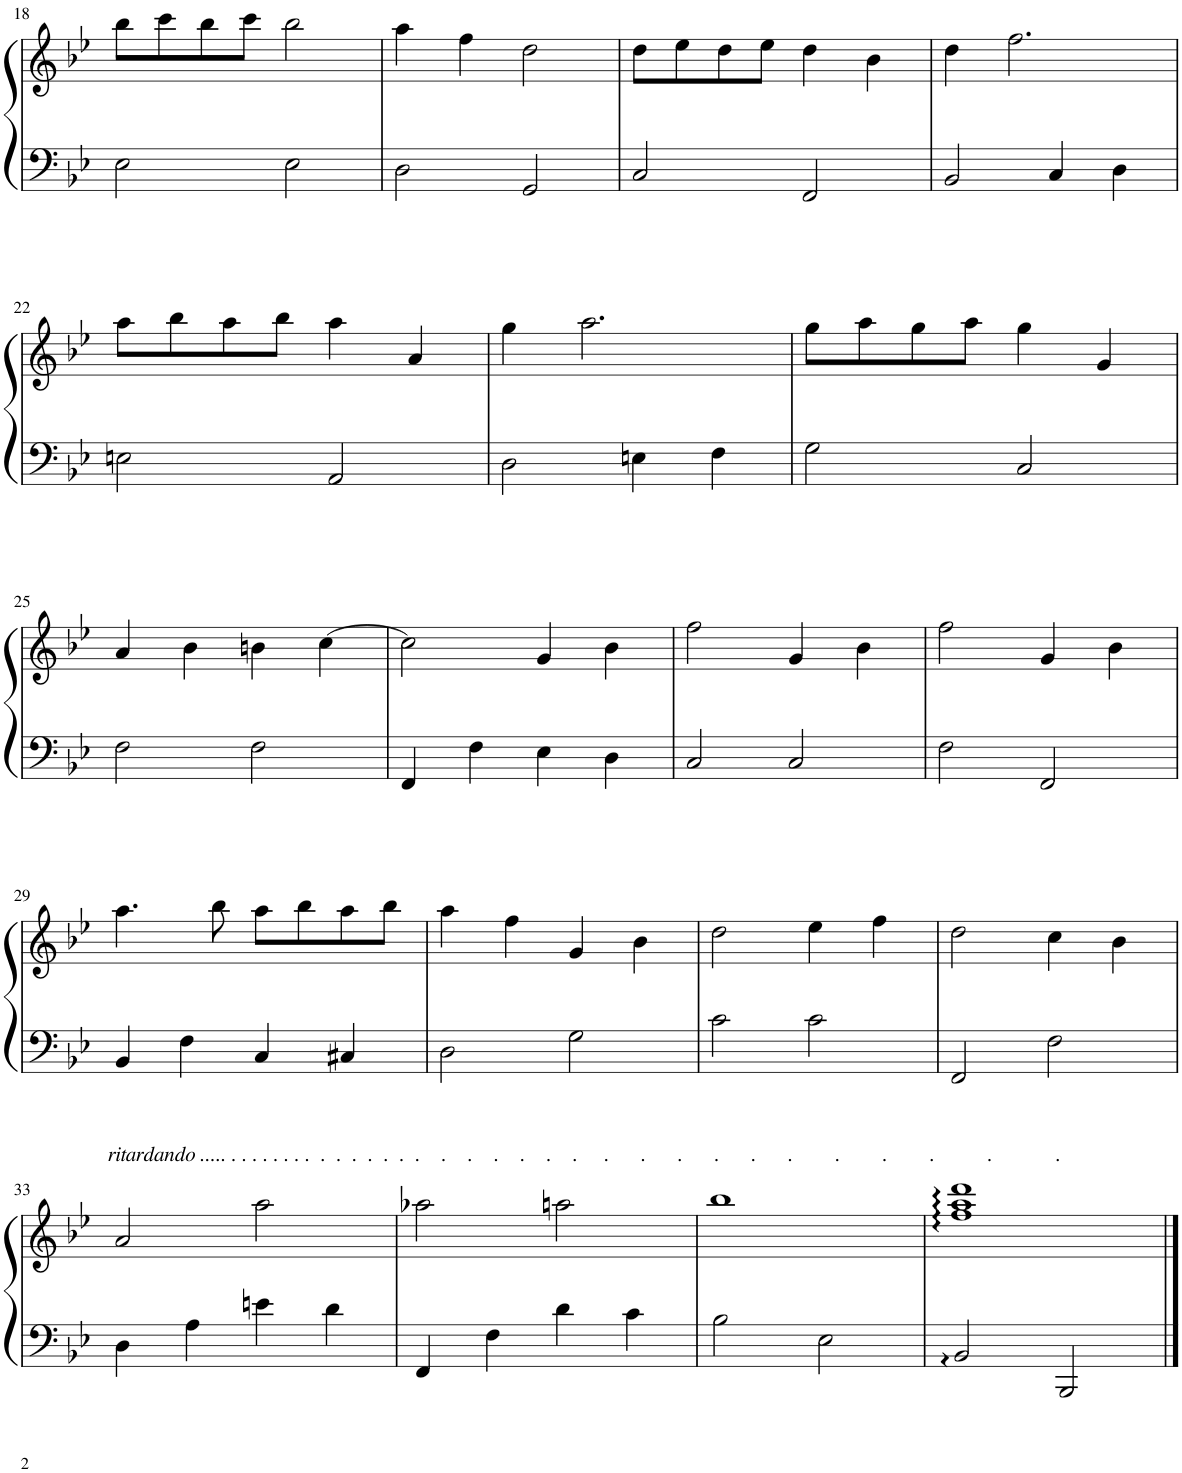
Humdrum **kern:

**kern	**kern
*part1	*part1
*staff2	*staff1
*I"Piano	*
*I'Pno.	*
!!LO:PB:g=z
*clefF4	*clefG2
*k[b-e-]	*k[b-e-]
*M4/4	*M4/4
=18	=18
2E-\	8bb-\L
.	8ccc\
.	8bb-\
.	8ccc\J
2E-\	2bb-\
=19	=19
2D\	4aa\
.	4ff\
2GG/	2dd\
=20	=20
2C/	8dd\L
.	8ee-\
.	8dd\
.	8ee-\J
2FF/	4dd\
.	4b-\
=21	=21
2BB-/	4dd\
.	2.ff\
4C/	.
4D\	.
!!LO:LB:g=z
=22	=22
2En\	8aa\L
.	8bb-\
.	8aa\
.	8bb-\J
2AA/	4aa\
.	4a/
=23	=23
2D\	4gg\
.	2.aa\
4En\	.
4F\	.
=24	=24
2G\	8gg\L
.	8aa\
.	8gg\
.	8aa\J
2C/	4gg\
.	4g/
!!LO:LB:g=z
=25	=25
2F\	4a/
.	4b-\
2F\	4bn\
.	[4cc\
=26	=26
4FF/	2cc\]
4F\	.
4E-\	4g/
4D\	4b-\
=27	=27
2C/	2ff\
2C/	4g/
.	4b-\
=28	=28
2F\	2ff\
2FF/	4g/
.	4b-\
!!LO:LB:g=z
=29	=29
4BB-/	4.aa\
4F\	.
.	8bb-\
4C/	8aa\L
.	8bb-\
4C#X/	8aa\
.	8bb-\J
=30	=30
2D\	4aa\
.	4ff\
2G\	4g/
.	4b-\
=31	=31
2c\	2dd\
2c\	4ee-\
.	4ff\
=32	=32
2FF/	2dd\
2F\	4cc\
.	4b-\
!!LO:LB:g=z
=33	=33
!	!LO:TX:a:i:t=ritardando ..... . . . . . . . .  .  .  .  .  .  .  .    .    .    .    .    .    .     .      .      .      .      .      .        .        .        .          .            .
4D\	2a/
4A\	.
4en\	2aa\
4d\	.
=34	=34
4FF/	2aa-X\
4F\	.
4d\	2aan\
4c\	.
=35	=35
2B-\	1bb-
2E-\	.
=36	=36
2BB-:/	1ff: 1aa: 1ddd:
2BBB-/	.
==	==
*-	*-
